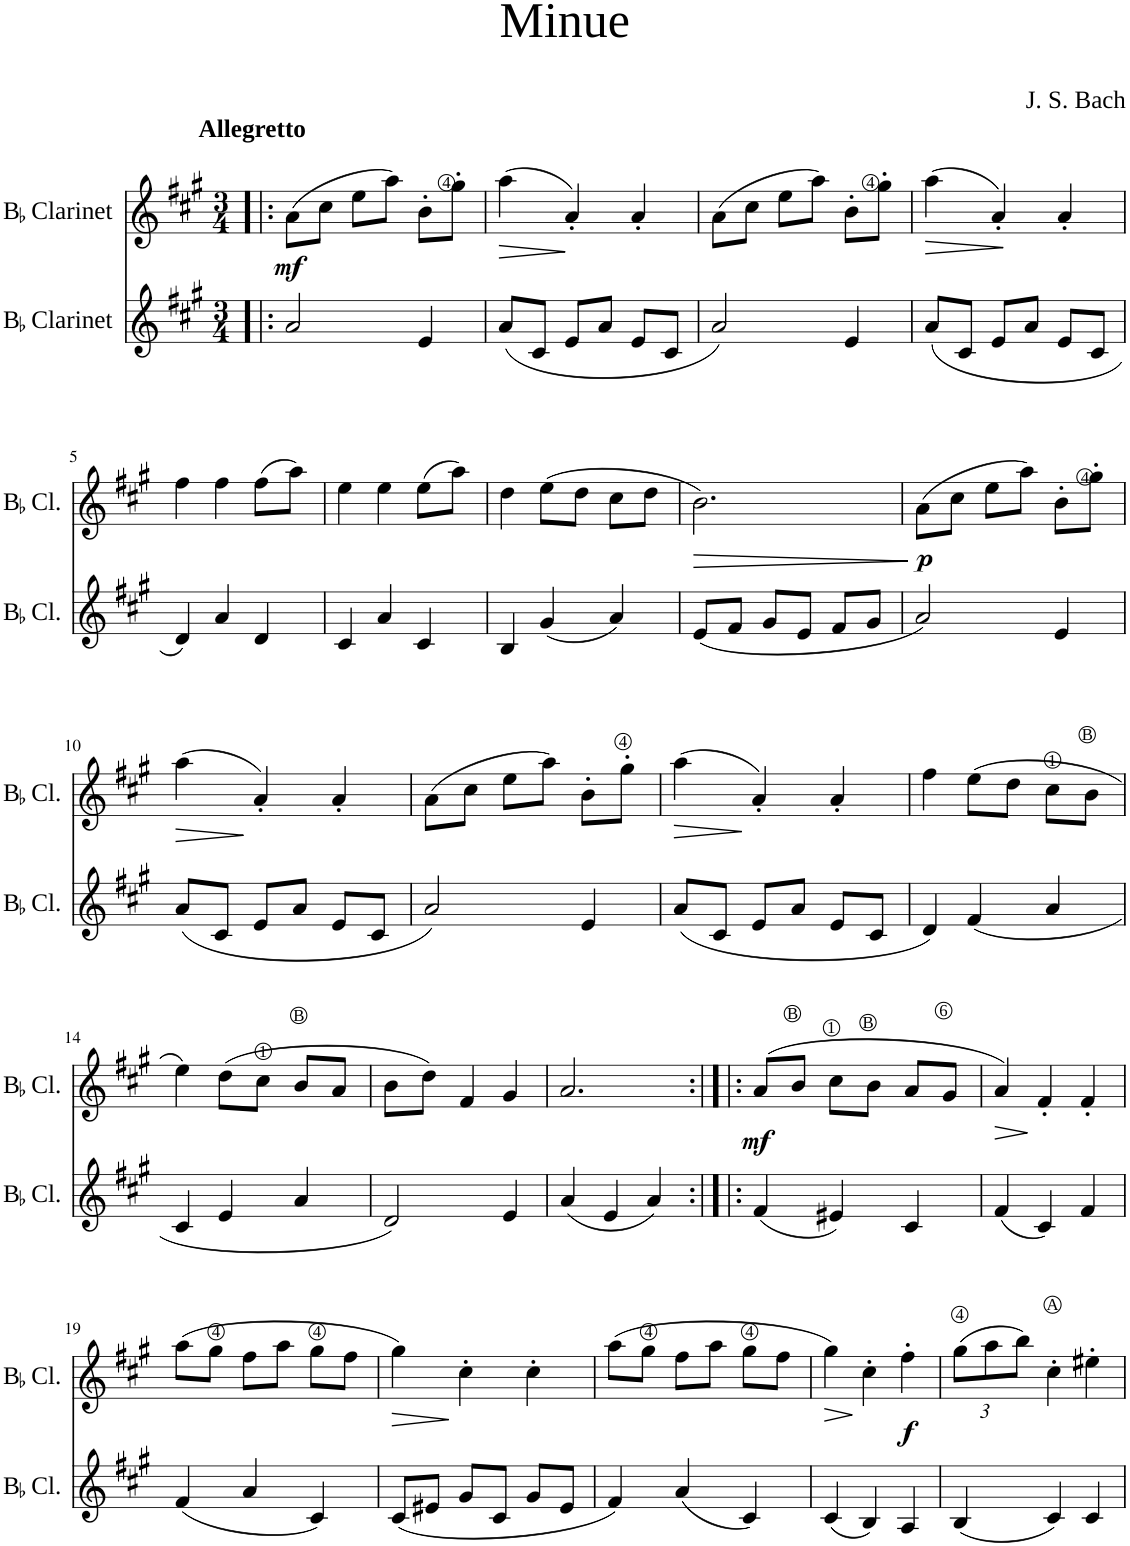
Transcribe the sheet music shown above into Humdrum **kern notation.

**kern	**kern	**dynam
*part2	*part1	*part1
*staff2	*staff1	*staff1
*I"BaccidentalFlat Clarinet	*I"BaccidentalFlat Clarinet	*
*I'BaccidentalFlat Cl.	*I'BaccidentalFlat Cl.	*
*clefG2	*clefG2	*
*Trd1c2	*Trd1c2	*
*k[f#c#g#]	*k[f#c#g#]	*
*M3/4	*M3/4	*
=1!|:	=1!|:	=1!|:
!	!LO:TX:a:B:t=Allegretto	!
!	!	!LO:DY:b
2a/	(8a\L	mf
.	8cc#\J	.
.	8ee\L	.
.	8aa\J)	.
4e/	8b'\L	.
.	8gg#'\J	.
=2	=2	=2
!	!	!LO:HP:b
(8a/L	(4aa\	>
8c#/J	.	.
8e/L	4a'/)	]
8a/J	.	.
8e/L	4a'/	.
8c#/J	.	.
=3	=3	=3
2a/)	(8a\L	.
.	8cc#\J	.
.	8ee\L	.
.	8aa\J)	.
4e/	8b'\L	.
.	8gg#'\J	.
=4	=4	=4
!	!	!LO:HP:b
(8a/L	(4aa\	>
8c#/J	.	.
8e/L	4a'/)	.
8a/J	.	.
8e/L	4a'/	.
8c#/J	.	.
.	.	]
!!LO:LB:g=z
=5	=5	=5
4d/)	4ff#\	.
4a/	4ff#\	.
4d/	(8ff#\L	.
.	8aa\J)	.
=6	=6	=6
4c#/	4ee\	.
4a/	4ee\	.
4c#/	(8ee\L	.
.	8aa\J)	.
=7	=7	=7
4B/	4dd\	.
(4g#/	(8ee\L	.
.	8dd\J	.
4a/)	8cc#\L	.
.	8dd\J	.
=8	=8	=8
!	!	!LO:HP:b
(8e/L	2.b\)	>
8f#/J	.	.
8g#/L	.	.
8e/J	.	.
8f#/L	.	.
8g#/J	.	.
.	.	]
=9	=9	=9
!	!	!LO:DY:b
2a/)	(8a\L	p
.	8cc#\J	.
.	8ee\L	.
.	8aa\J)	.
4e/	8b'\L	.
.	8gg#'\J	.
!!LO:LB:g=z
=10	=10	=10
!	!	!LO:HP:b
(8a/L	(4aa\	>
8c#/J	.	.
8e/L	4a'/)	]
8a/J	.	.
8e/L	4a'/	.
8c#/J	.	.
=11	=11	=11
2a/)	(8a\L	.
.	8cc#\J	.
.	8ee\L	.
.	8aa\J)	.
4e/	8b'\L	.
.	8gg#'\J	.
=12	=12	=12
!	!	!LO:HP:b
(8a/L	(4aa\	>
8c#/J	.	.
8e/L	4a'/)	]
8a/J	.	.
8e/L	4a'/	.
8c#/J	.	.
=13	=13	=13
4d/)	4ff#\	.
(4f#/	(8ee\L	.
.	8dd\J	.
4a/	8cc#\L	.
.	8b\J	.
!!LO:LB:g=z
=14	=14	=14
4c#/	4ee\)	.
4e/	(8dd\L	.
.	8cc#\J	.
4a/	8b/L	.
.	8a/J	.
=15	=15	=15
2d/)	8b\L	.
.	8dd\J)	.
.	4f#/	.
4e/	4g#/	.
=16	=16	=16
(4a/	2.a/	.
4e/	.	.
4a/)	.	.
=17:|!|:	=17:|!|:	=17:|!|:
!	!	!LO:DY:b
(4f#/	(8a/L	mf
.	8b/J	.
4e#X/)	8cc#\L	.
.	8b\J	.
4c#/	8a/L	.
.	8g#/J	.
=18	=18	=18
!	!	!LO:HP:b
(4f#/	4a/)	>
4c#/)	4f#'/	]
4f#/	4f#'/	.
!!LO:LB:g=z
=19	=19	=19
(4f#/	(8aa\L	.
.	8gg#\J	.
4a/	8ff#\L	.
.	8aa\J	.
4c#/)	8gg#\L	.
.	8ff#\J	.
=20	=20	=20
!	!	!LO:HP:b
(8c#/L	4gg#\)	>
8e#X/J	.	.
8g#/L	4cc#'\	]
8c#/J	.	.
8g#/L	4cc#'\	.
8e#/J	.	.
=21	=21	=21
4f#/)	(8aa\L	.
.	8gg#\J	.
(4a/	8ff#\L	.
.	8aa\J	.
4c#/)	8gg#\L	.
.	8ff#\J	.
=22	=22	=22
!	!	!LO:HP:b
(4c#/	4gg#\)	>
4B/)	4cc#'\	]
!	!	!LO:DY:b
4A/	4ff#'\	f
=23	=23	=23
*	*Xbrackettup	*
(4B/	(12gg#\L	.
.	12aa\	.
.	12bb\J)	.
4c#/)	4cc#'\	.
4c#/	4ee#X'\	.
=	=	=
*-	*-	*-
